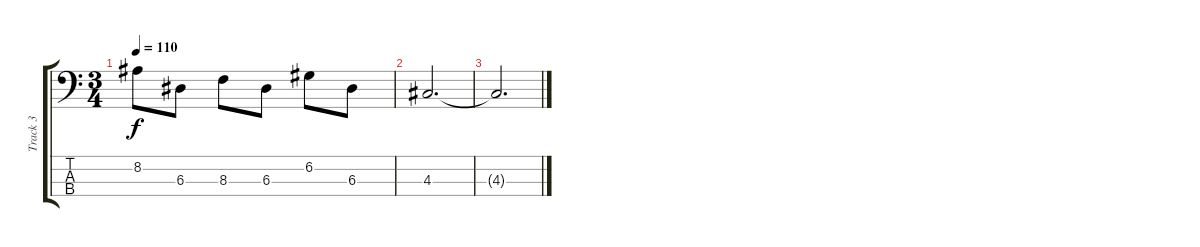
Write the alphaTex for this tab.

\track ("Track 3" "Track 3") {instrument electricbassfinger}
\staff {score tabs}
\tuning (G2 D2 A1 E1) {hide}
\ts (3 4)
\tempo 110
\clef f4
\ks c
8.2.8{dy f} 6.3.8 8.3.8 6.3.8 6.2.8 6.3.8 |
4.3.2{d} |
4.3{t}.2{d}
